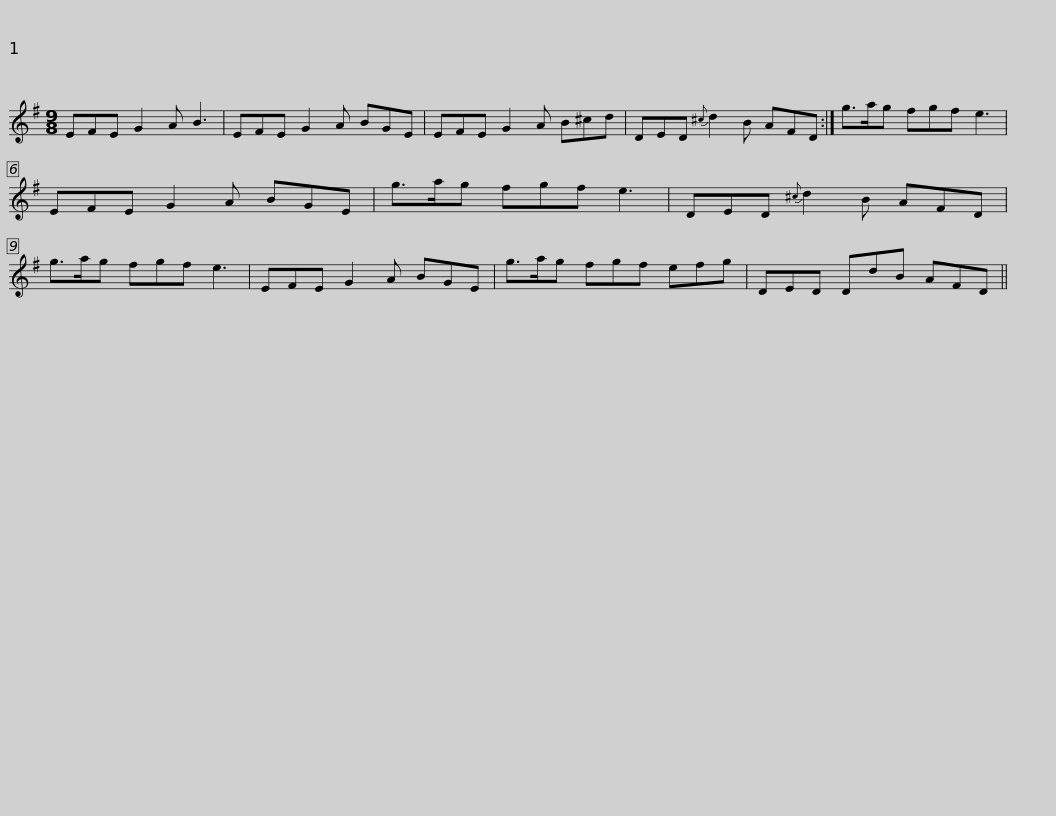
X:1
L:1/8
M:9/8
I:linebreak $
K:Emin
V:1 treble
V:1
 EFE G2 A B3 | EFE G2 A BGE | EFE G2 A B^cd | DED{^c} d2 B AFD :| g>ag fgf e3 |$ %5
 EFE G2 A BGE | g>ag fgf e3 | DED{^c} d2 B AFD | g>ag fgf e3 | EFE G2 A BGE |$ %10
 g>ag fgf efg | DED DdB AFD || %12
